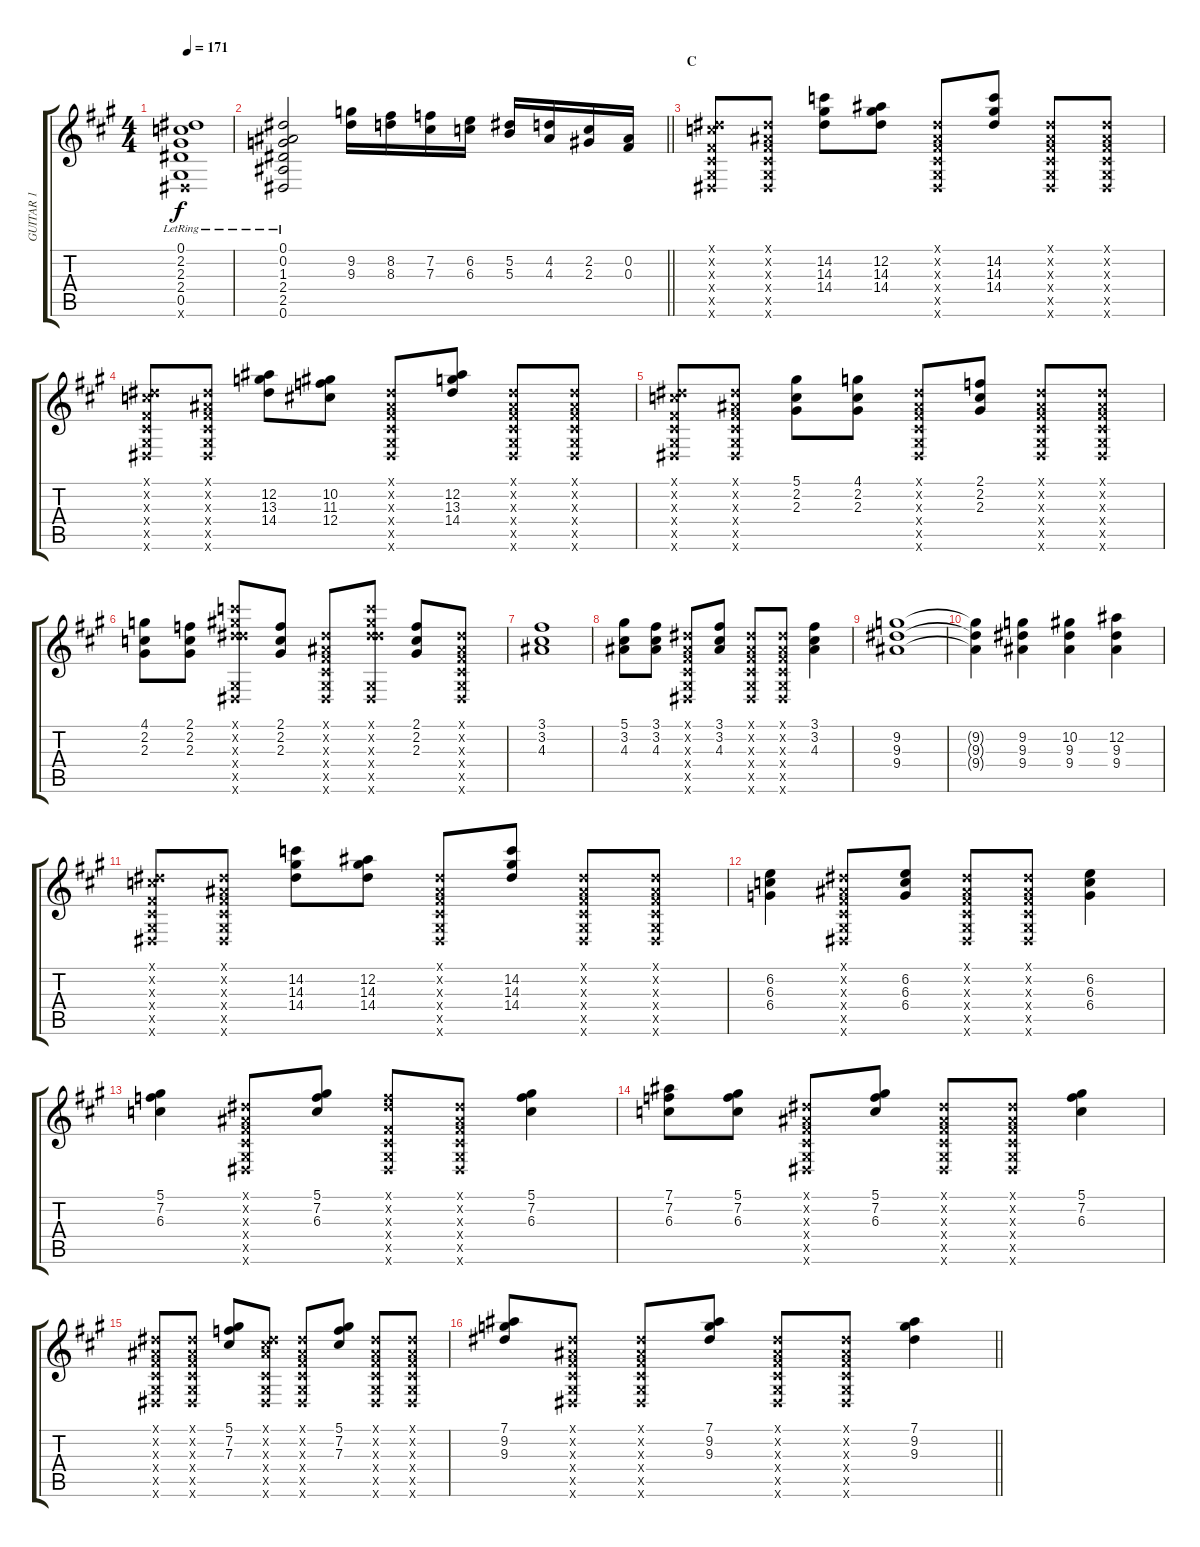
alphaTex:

\track ("GUITAR 1" "GUITAR 1") {instrument distortionguitar}
\staff {score tabs}
\tuning (Eb4 Bb3 Gb3 Db3 Ab2 Eb2) {hide}
\ts (4 4)
\tempo 171
\clef g2
\ks a
(0.1{lr} 2.2{lr} 2.3{lr} 2.4{lr} 0.5{lr} 0.6{x}).1{dy f} |
\barLineRight lightlight
(0.1{lr} 0.2{lr} 1.3{lr} 2.4{lr} 2.5{lr} 0.6{lr}).2 (9.2 9.3).16{instrument distortionguitar} (8.2 8.3).16 (7.2 7.3).16 (6.2 6.3).16 (5.2 5.3).16 (4.2 4.3).16 (2.2 2.3).16 (0.2 0.3).16 |
\section ("" "C")
(0.1{x} 2.2{x} 0.3{x} 0.4{x} 0.5{x} 0.6{x}).8 (0.1{x} 0.2{x} 0.3{x} 0.4{x} 0.5{x} 0.6{x}).8 (14.2 14.3 14.4).8 (12.2 14.3 14.4).8 (0.1{x} 0.2{x} 0.3{x} 0.4{x} 0.5{x} 0.6{x}).8 (14.2 14.3 14.4).8 (0.1{x} 0.2{x} 0.3{x} 0.4{x} 0.5{x} 0.6{x}).8 (0.1{x} 0.2{x} 0.3{x} 0.4{x} 0.5{x} 0.6{x}).8 |
(0.1{x} 2.2{x} 0.3{x} 0.4{x} 0.5{x} 0.6{x}).8 (0.1{x} 0.2{x} 0.3{x} 0.4{x} 0.5{x} 0.6{x}).8 (12.2 13.3 14.4).8 (10.2 11.3 12.4).8 (0.1{x} 0.2{x} 0.3{x} 0.4{x} 0.5{x} 0.6{x}).8 (12.2 13.3 14.4).8 (0.1{x} 0.2{x} 0.3{x} 0.4{x} 0.5{x} 0.6{x}).8 (0.1{x} 0.2{x} 0.3{x} 0.4{x} 0.5{x} 0.6{x}).8 |
(0.1{x} 2.2{x} 0.3{x} 0.4{x} 0.5{x} 0.6{x}).8 (0.1{x} 0.2{x} 0.3{x} 0.4{x} 0.5{x} 0.6{x}).8 (5.1 2.2 2.3).8 (4.1 2.2 2.3).8 (0.1{x} 0.2{x} 0.3{x} 0.4{x} 0.5{x} 0.6{x}).8 (2.1 2.2 2.3).8 (0.1{x} 0.2{x} 0.3{x} 0.4{x} 0.5{x} 0.6{x}).8 (0.1{x} 0.2{x} 0.3{x} 0.4{x} 0.5{x} 0.6{x}).8 |
(4.1 2.2 2.3).8 (2.1 2.2 2.3).8 (0.1{x} 14.2{x} 14.3{x} 14.4{x} 0.5{x} 0.6{x}).8 (2.1 2.2 2.3).8 (0.1{x} 0.2{x} 0.3{x} 0.4{x} 0.5{x} 0.6{x}).8 (0.1{x} 14.2{x} 14.3{x} 14.4{x} 0.5{x} 0.6{x}).8 (2.1 2.2 2.3).8 (0.1{x} 0.2{x} 0.3{x} 0.4{x} 0.5{x} 0.6{x}).8 |
(3.1 3.2 4.3).1 |
(5.1 3.2 4.3).8 (3.1 3.2 4.3).8 (0.1{x} 0.2{x} 0.3{x} 0.4{x} 0.5{x} 0.6{x}).8 (3.1 3.2 4.3).8 (0.1{x} 0.2{x} 0.3{x} 0.4{x} 0.5{x} 0.6{x}).8 (0.1{x} 0.2{x} 0.3{x} 0.4{x} 0.5{x} 0.6{x}).8 (3.1 3.2 4.3).4 |
(9.2 9.3 9.4).1 |
(9.2{t} 9.3{t} 9.4{t}).4 (9.2 9.3 9.4).4 (10.2 9.3 9.4).4 (12.2 9.3 9.4).4 |
(0.1{x} 2.2{x} 0.3{x} 0.4{x} 0.5{x} 0.6{x}).8 (0.1{x} 0.2{x} 0.3{x} 0.4{x} 0.5{x} 0.6{x}).8 (14.2 14.3 14.4).8 (12.2 14.3 14.4).8 (0.1{x} 0.2{x} 0.3{x} 0.4{x} 0.5{x} 0.6{x}).8 (14.2 14.3 14.4).8 (0.1{x} 0.2{x} 0.3{x} 0.4{x} 0.5{x} 0.6{x}).8 (0.1{x} 0.2{x} 0.3{x} 0.4{x} 0.5{x} 0.6{x}).8 |
(6.2 6.3 6.4).4 (0.1{x} 0.2{x} 0.3{x} 0.4{x} 0.5{x} 0.6{x}).8 (6.2 6.3 6.4).8 (0.1{x} 0.2{x} 0.3{x} 0.4{x} 0.5{x} 0.6{x}).8 (0.1{x} 0.2{x} 0.3{x} 0.4{x} 0.5{x} 0.6{x}).8 (6.2 6.3 6.4).4 |
(5.1 7.2 6.3).4 (0.1{x} 0.2{x} 0.3{x} 0.4{x} 0.5{x} 0.6{x}).8 (5.1 7.2 6.3).8 (0.1{x} 7.2{x} 0.3{x} 0.4{x} 0.5{x} 0.6{x}).8 (0.1{x} 0.2{x} 0.3{x} 0.4{x} 0.5{x} 0.6{x}).8 (5.1 7.2 6.3).4 |
(7.1 7.2 6.3).8 (5.1 7.2 6.3).8 (0.1{x} 0.2{x} 0.3{x} 0.4{x} 0.5{x} 0.6{x}).8 (5.1 7.2 6.3).8 (0.1{x} 0.2{x} 0.3{x} 0.4{x} 0.5{x} 0.6{x}).8 (0.1{x} 0.2{x} 0.3{x} 0.4{x} 0.5{x} 0.6{x}).8 (5.1 7.2 6.3).4 |
(0.1{x} 0.2{x} 0.3{x} 0.4{x} 0.5{x} 0.6{x}).8 (0.1{x} 0.2{x} 0.3{x} 0.4{x} 0.5{x} 0.6{x}).8 (5.1 7.2 7.3).8 (0.1{x} 0.2{x} 7.3{x} 0.4{x} 0.5{x} 0.6{x}).8 (0.1{x} 0.2{x} 0.3{x} 0.4{x} 0.5{x} 0.6{x}).8 (5.1 7.2 7.3).8 (0.1{x} 0.2{x} 0.3{x} 0.4{x} 0.5{x} 0.6{x}).8 (0.1{x} 0.2{x} 0.3{x} 0.4{x} 0.5{x} 0.6{x}).8 |
\barLineRight lightlight
(7.1 9.2 9.3).8 (0.1{x} 0.2{x} 0.3{x} 0.4{x} 0.5{x} 0.6{x}).8 (0.1{x} 0.2{x} 0.3{x} 0.4{x} 0.5{x} 0.6{x}).8 (7.1 9.2 9.3).8 (0.1{x} 0.2{x} 0.3{x} 0.4{x} 0.5{x} 0.6{x}).8 (0.1{x} 0.2{x} 0.3{x} 0.4{x} 0.5{x} 0.6{x}).8 (7.1 9.2 9.3).4
